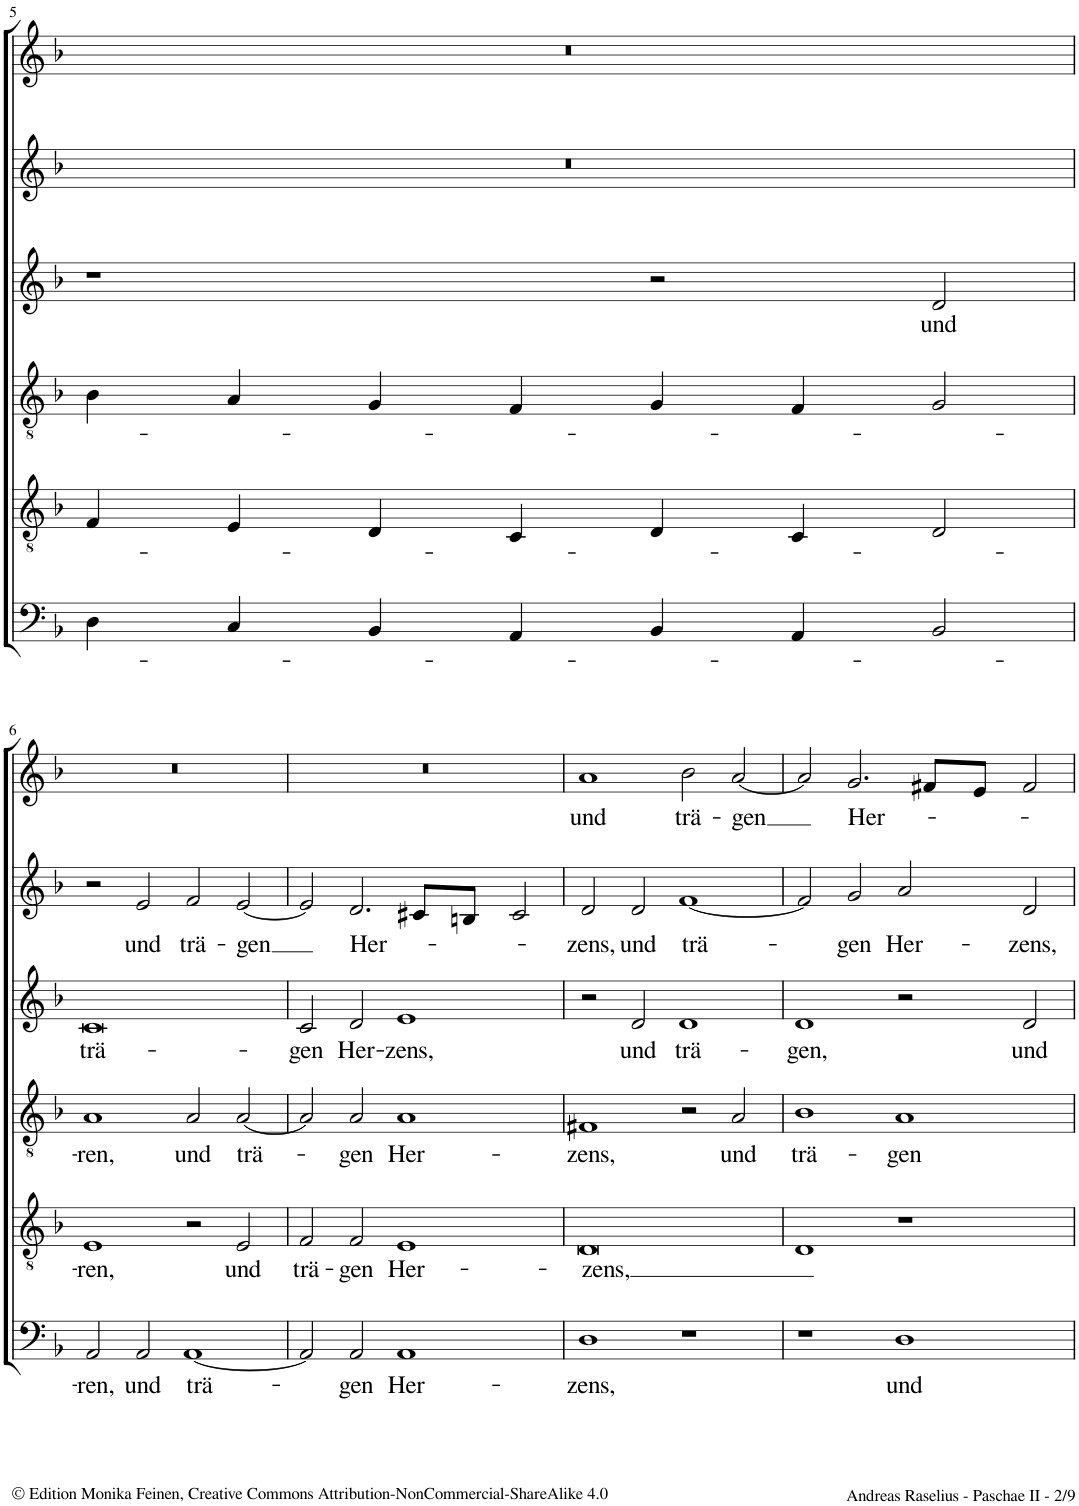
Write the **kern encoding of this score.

**kern	**text	**kern	**text	**kern	**text	**kern	**text	**kern	**text	**kern	**text
*part6	*part6	*part5	*part5	*part4	*part4	*part3	*part3	*part2	*part2	*part1	*part1
*staff6	*staff6	*staff5	*staff5	*staff4	*staff4	*staff3	*staff3	*staff2	*staff2	*staff1	*staff1
*I"Bassus	*	*I"Tenor	*	*I"Quintus	*	*I"Altus	*	*I"Sextus	*	*I"Cantus	*
!!LO:PB:g=z
*clefF4	*	*clefGv2	*	*clefGv2	*	*clefG2	*	*clefG2	*	*clefG2	*
*k[b-]	*	*k[b-]	*	*k[b-]	*	*k[b-]	*	*k[b-]	*	*k[b-]	*
*M4/2	*	*M4/2	*	*M4/2	*	*M4/2	*	*M4/2	*	*M4/2	*
*met(c|)	*	*met(c|)	*	*met(c|)	*	*met(c|)	*	*met(c|)	*	*met(c|)	*
=5	=5	=5	=5	=5	=5	=5	=5	=5	=5	=5	=5
4D\	.	4F/	.	4B-\	.	1r	.	0r	.	0r	.
4C/	.	4E/	.	4A/	.	.	.	.	.	.	.
4BB-/	.	4D/	.	4G/	.	.	.	.	.	.	.
4AA/	.	4C/	.	4F/	.	.	.	.	.	.	.
4BB-/	.	4D/	.	4G/	.	2r	.	.	.	.	.
4AA/	.	4C/	.	4F/	.	.	.	.	.	.	.
!	!	!	!	!	!	!	!LO:LY:b	!	!	!	!
2BB-/	.	2D/	.	2G/	.	2d/	und	.	.	.	.
!!LO:LB:g=z
=6	=6	=6	=6	=6	=6	=6	=6	=6	=6	=6	=6
!	!LO:LY:b	!	!LO:LY:b	!	!LO:LY:b	!	!LO:LY:b	!	!	!	!
2AA/	ren,	1E	ren,	1A	ren,	0c	trä-	2r	.	0r	.
!	!LO:LY:b	!	!	!	!	!	!	!	!LO:LY:b	!	!
2AA/	und	.	.	.	.	.	.	2e/	und	.	.
!	!LO:LY:b	!	!	!	!LO:LY:b	!	!	!	!LO:LY:b	!	!
[1AA	trä-	2r	.	2A/	und	.	.	2f/	trä-	.	.
!	!	!	!LO:LY:b	!	!LO:LY:b	!	!	!	!LO:LY:b	!	!
.	.	2E/	und	[2A/	trä-	.	.	[2e/	-gen	.	.
=7	=7	=7	=7	=7	=7	=7	=7	=7	=7	=7	=7
!	!	!	!LO:LY:b	!	!	!	!LO:LY:b	!	!	!	!
2AA/]	.	2F/	trä-	2A/]	.	2c/	-gen	2e/]	.	0r	.
!	!LO:LY:b	!	!LO:LY:b	!	!LO:LY:b	!	!LO:LY:b	!	!LO:LY:b	!	!
2AA/	-gen	2F/	-gen	2A/	-gen	2d/	Her-	2.d/	Her-	.	.
!	!LO:LY:b	!	!LO:LY:b	!	!LO:LY:b	!	!LO:LY:b	!	!	!	!
1AA	Her-	1E	Her-	1A	Her-	1e	-zens,	.	.	.	.
.	.	.	.	.	.	.	.	8c#X/L	.	.	.
.	.	.	.	.	.	.	.	8Bn/J	.	.	.
.	.	.	.	.	.	.	.	2c#/	.	.	.
=8	=8	=8	=8	=8	=8	=8	=8	=8	=8	=8	=8
!	!LO:LY:b	!	!LO:LY:b	!	!LO:LY:b	!	!	!	!LO:LY:b	!	!LO:LY:b
1D	-zens,	0D	-zens,	1F#X	-zens,	2r	.	2d/	-zens,	1a	und
!	!	!	!	!	!	!	!LO:LY:b	!	!LO:LY:b	!	!
.	.	.	.	.	.	2d/	und	2d/	und	.	.
!	!	!	!	!	!	!	!LO:LY:b	!	!LO:LY:b	!	!LO:LY:b
1r	.	.	.	2r	.	1d	trä-	[1f	-trä-	2b-\	trä-
!	!	!	!	!	!LO:LY:b	!	!	!	!	!	!LO:LY:b
.	.	.	.	2A/	und	.	.	.	.	[2a/	-gen
=9	=9	=9	=9	=9	=9	=9	=9	=9	=9	=9	=9
!	!	!	!	!	!LO:LY:b	!	!LO:LY:b	!	!	!	!
1r	.	1D	.	1B-	trä-	1d	-gen,	2f/]	.	2a/]	.
!	!	!	!	!	!	!	!	!	!LO:LY:b	!	!LO:LY:b
.	.	.	.	.	.	.	.	2g/	-gen	2.g/	Her-
!	!LO:LY:b	!	!	!	!LO:LY:b	!	!	!	!LO:LY:b	!	!
1D	und	1r	.	1A	-gen	2r	.	2a/	Her-	.	.
.	.	.	.	.	.	.	.	.	.	8f#X/L	.
.	.	.	.	.	.	.	.	.	.	8e/J	.
!	!	!	!	!	!	!	!LO:LY:b	!	!LO:LY:b	!	!
.	.	.	.	.	.	2d/	und	2d/	-zens,	2f#/	.
=	=	=	=	=	=	=	=	=	=	=	=
*-	*-	*-	*-	*-	*-	*-	*-	*-	*-	*-	*-
